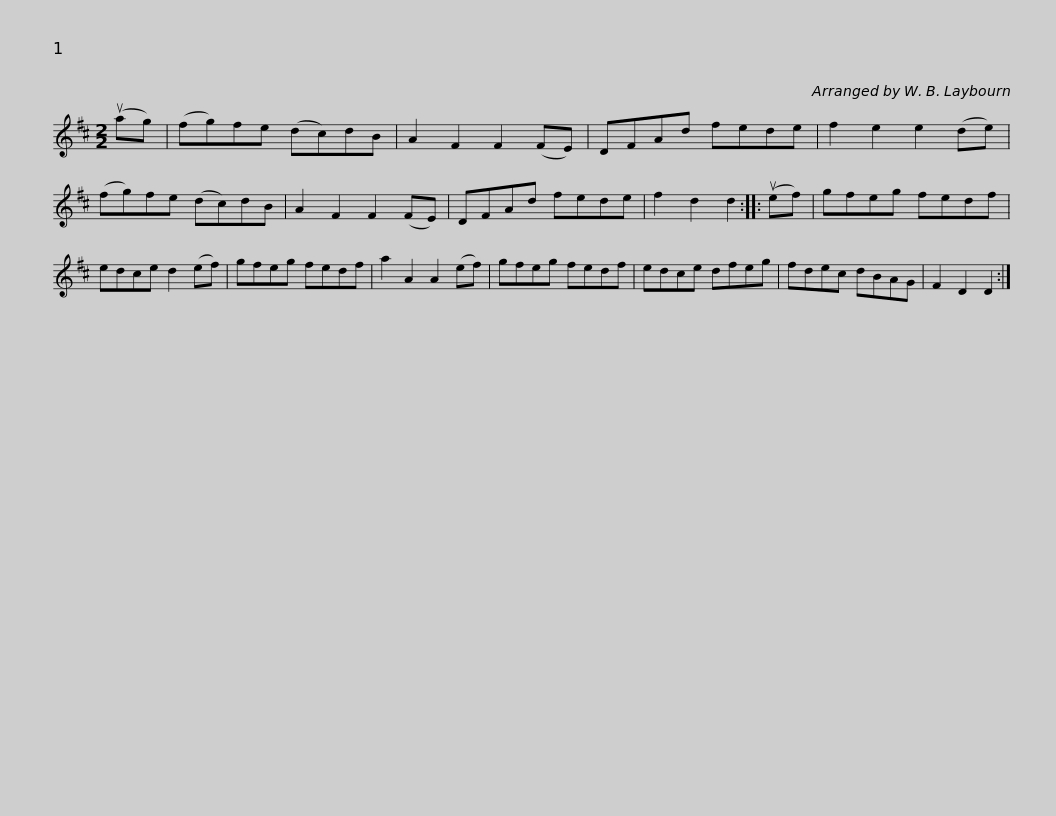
X:1
L:1/8
M:2/2
I:linebreak $
K:D
V:1 treble
V:1
 (uag) | (fg)fe (dc)dB | A2 F2 F2 (FE) | DFAd fede | f2 e2 e2 (de) | %5
 (fg)fe (dc)dB | A2 F2 F2 (FE) |$ DFAd fede | f2 d2 d2 :: (uef) | %10
 gfeg fedf | edce d2 (ef) | gfeg fedf | a2 A2 A2 (ef) |$ gfeg fedf | %15
 edce dfeg | fdec dBAG | F2 D2 D2 :| %18
